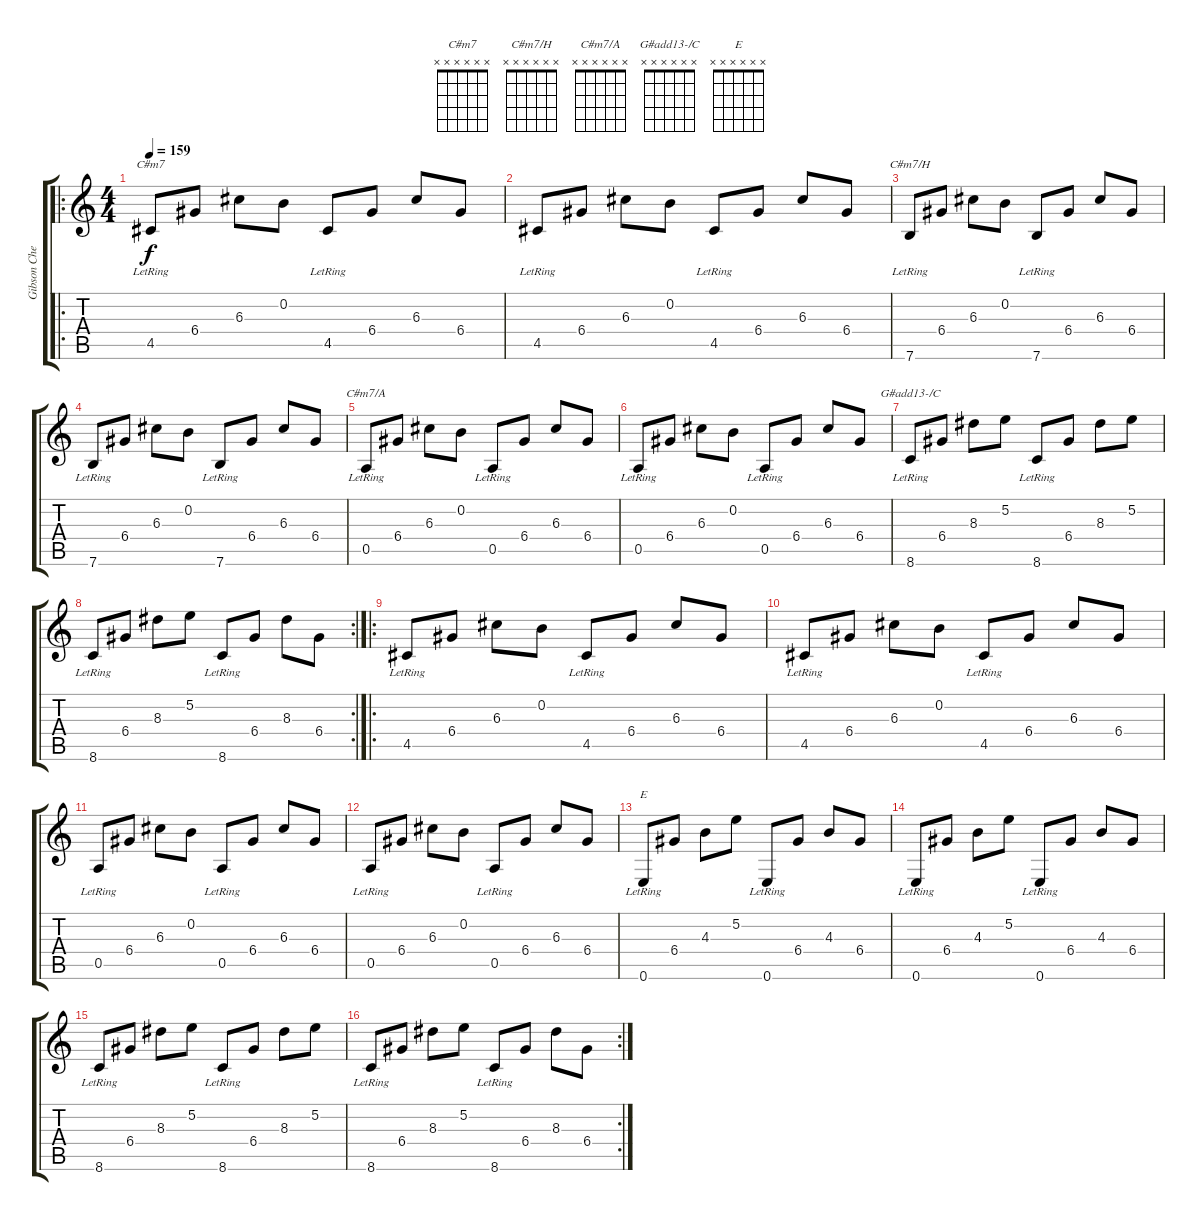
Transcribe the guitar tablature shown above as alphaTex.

\track ("Gibson Chet Atkins" "Gibson Che") {instrument acousticguitarnylon}
\staff {score tabs}
\tuning (E4 B3 G3 D3 A2 E2) {hide}
\chord ("C#m7" x x x x x x)
\chord ("C#m7/H" x x x x x x)
\chord ("C#m7/A" x x x x x x)
\chord ("G#add13-/C" x x x x x x)
\chord ("E" x x x x x x)
\ro
\ts (4 4)
\tempo 159
\clef g2
\ks c
4.5{lr}.8{ch "C#m7" dy f instrument acousticguitarnylon} 6.4.8 6.3.8 0.2.8 4.5{lr}.8 6.4.8 6.3.8 6.4.8 |
4.5{lr}.8 6.4.8 6.3.8 0.2.8 4.5{lr}.8 6.4.8 6.3.8 6.4.8 |
7.6{lr}.8{ch "C#m7/H"} 6.4.8 6.3.8 0.2.8 7.6{lr}.8 6.4.8 6.3.8 6.4.8 |
7.6{lr}.8 6.4.8 6.3.8 0.2.8 7.6{lr}.8 6.4.8 6.3.8 6.4.8 |
0.5{lr}.8{ch "C#m7/A"} 6.4.8 6.3.8 0.2.8 0.5{lr}.8 6.4.8 6.3.8 6.4.8 |
0.5{lr}.8 6.4.8 6.3.8 0.2.8 0.5{lr}.8 6.4.8 6.3.8 6.4.8 |
8.6{lr}.8{ch "G#add13-/C"} 6.4.8 8.3.8 5.2.8 8.6{lr}.8 6.4.8 8.3.8 5.2.8 |
\rc 2
8.6{lr}.8 6.4.8 8.3.8 5.2.8 8.6{lr}.8 6.4.8 8.3.8 6.4.8 |
\ro
4.5{lr}.8 6.4.8 6.3.8 0.2.8 4.5{lr}.8 6.4.8 6.3.8 6.4.8 |
4.5{lr}.8 6.4.8 6.3.8 0.2.8 4.5{lr}.8 6.4.8 6.3.8 6.4.8 |
0.5{lr}.8 6.4.8 6.3.8 0.2.8 0.5{lr}.8 6.4.8 6.3.8 6.4.8 |
0.5{lr}.8 6.4.8 6.3.8 0.2.8 0.5{lr}.8 6.4.8 6.3.8 6.4.8 |
0.6{lr}.8{ch "E"} 6.4.8 4.3.8 5.2.8 0.6{lr}.8 6.4.8 4.3.8 6.4.8 |
0.6{lr}.8 6.4.8 4.3.8 5.2.8 0.6{lr}.8 6.4.8 4.3.8 6.4.8 |
8.6{lr}.8 6.4.8 8.3.8 5.2.8 8.6{lr}.8 6.4.8 8.3.8 5.2.8 |
\rc 2
8.6{lr}.8 6.4.8 8.3.8 5.2.8 8.6{lr}.8 6.4.8 8.3.8 6.4.8
